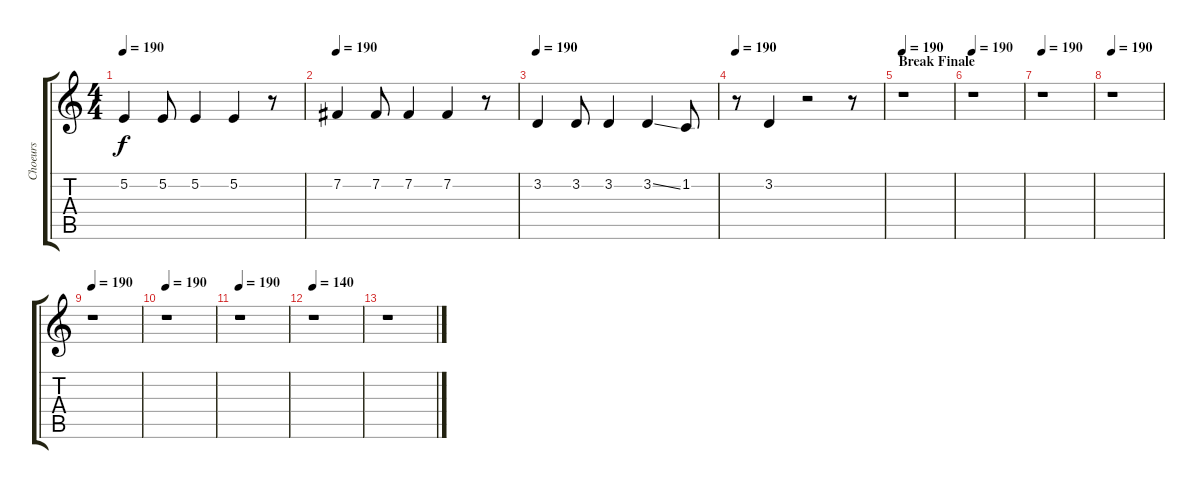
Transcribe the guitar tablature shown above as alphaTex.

\track ("Choeurs" "Choeurs") {instrument oboe}
\staff {score tabs}
\tuning (E4 B3 G3 D3 A2 E2) {hide}
\ts (4 4)
\tempo 190
\clef g2
\ks c
5.2.4{dy f} 5.2.8 5.2.4 5.2.4 r.8 |
\tempo 190
7.2.4 7.2.8 7.2.4 7.2.4 r.8 |
\tempo 190
3.2.4 3.2.8 3.2.4 3.2{ss}.4 1.2.8 |
\tempo 190
r.8 3.2.4 r.2 r.8 |
\section ("" "Break Finale")
\tempo 190
r.1 |
\tempo 190
r.1 |
\tempo 190
r.1 |
\tempo 190
r.1 |
\tempo 190
r.1 |
\tempo 190
r.1 |
\tempo 190
r.1 |
\tempo 140
r.1 |
r.1
